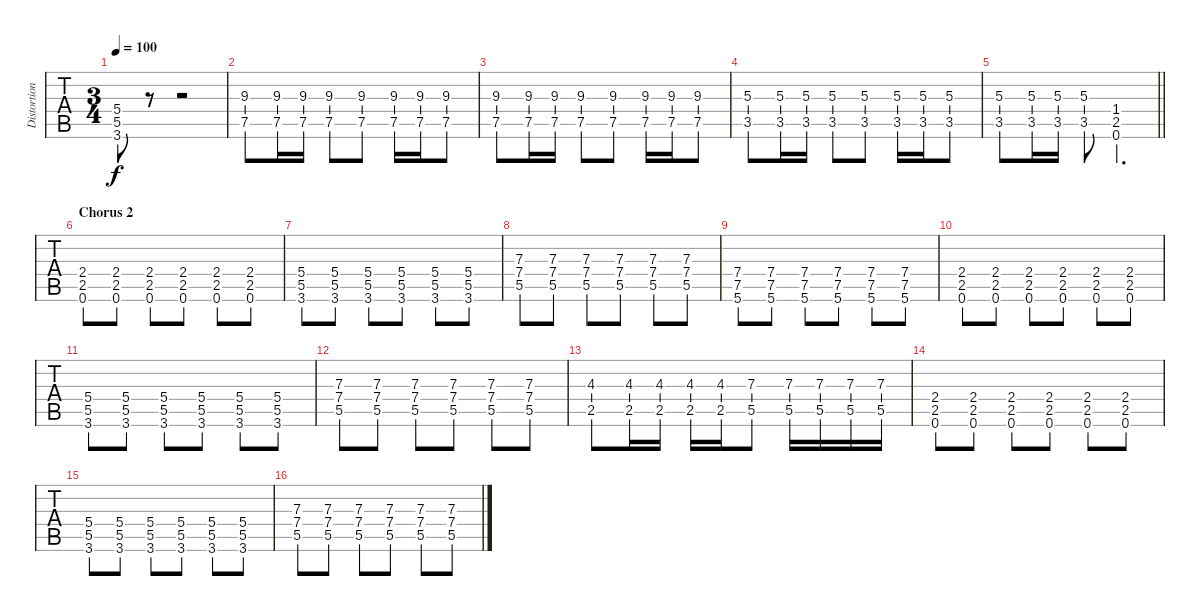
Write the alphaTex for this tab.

\track ("Distortion Guitar-2" "Distortion") {instrument distortionguitar}
\staff {tabs}
\tuning (E4 B3 G3 D3 A2 E2) {hide}
\ts (3 4)
\tempo 100
\clef g2
\ks c
(5.4 5.5 3.6).8{dy f} r.8 r.2 |
(9.3 7.5).8 (9.3 7.5).16 (9.3 7.5).16 (9.3 7.5).8 (9.3 7.5).8 (9.3 7.5).16 (9.3 7.5).16 (9.3 7.5).8 |
(9.3 7.5).8 (9.3 7.5).16 (9.3 7.5).16 (9.3 7.5).8 (9.3 7.5).8 (9.3 7.5).16 (9.3 7.5).16 (9.3 7.5).8 |
(5.3 3.5).8 (5.3 3.5).16 (5.3 3.5).16 (5.3 3.5).8 (5.3 3.5).8 (5.3 3.5).16 (5.3 3.5).16 (5.3 3.5).8 |
\barLineRight lightlight
(5.3 3.5).8 (5.3 3.5).16 (5.3 3.5).16 (5.3 3.5).8 (1.4 2.5 0.6).4{d} |
\section ("" "Chorus 2")
(2.4 2.5 0.6).8 (2.4 2.5 0.6).8 (2.4 2.5 0.6).8 (2.4 2.5 0.6).8 (2.4 2.5 0.6).8 (2.4 2.5 0.6).8 |
(5.4 5.5 3.6).8 (5.4 5.5 3.6).8 (5.4 5.5 3.6).8 (5.4 5.5 3.6).8 (5.4 5.5 3.6).8 (5.4 5.5 3.6).8 |
(7.3 7.4 5.5).8 (7.3 7.4 5.5).8 (7.3 7.4 5.5).8 (7.3 7.4 5.5).8 (7.3 7.4 5.5).8 (7.3 7.4 5.5).8 |
(7.4 7.5 5.6).8 (7.4 7.5 5.6).8 (7.4 7.5 5.6).8 (7.4 7.5 5.6).8 (7.4 7.5 5.6).8 (7.4 7.5 5.6).8 |
(2.4 2.5 0.6).8 (2.4 2.5 0.6).8 (2.4 2.5 0.6).8 (2.4 2.5 0.6).8 (2.4 2.5 0.6).8 (2.4 2.5 0.6).8 |
(5.4 5.5 3.6).8 (5.4 5.5 3.6).8 (5.4 5.5 3.6).8 (5.4 5.5 3.6).8 (5.4 5.5 3.6).8 (5.4 5.5 3.6).8 |
(7.3 7.4 5.5).8 (7.3 7.4 5.5).8 (7.3 7.4 5.5).8 (7.3 7.4 5.5).8 (7.3 7.4 5.5).8 (7.3 7.4 5.5).8 |
(4.3 2.5).8 (4.3 2.5).16 (4.3 2.5).16 (4.3 2.5).16 (4.3 2.5).16 (7.3 5.5).8 (7.3 5.5).16 (7.3 5.5).16 (7.3 5.5).16 (7.3 5.5).16 |
(2.4 2.5 0.6).8 (2.4 2.5 0.6).8 (2.4 2.5 0.6).8 (2.4 2.5 0.6).8 (2.4 2.5 0.6).8 (2.4 2.5 0.6).8 |
(5.4 5.5 3.6).8 (5.4 5.5 3.6).8 (5.4 5.5 3.6).8 (5.4 5.5 3.6).8 (5.4 5.5 3.6).8 (5.4 5.5 3.6).8 |
(7.3 7.4 5.5).8 (7.3 7.4 5.5).8 (7.3 7.4 5.5).8 (7.3 7.4 5.5).8 (7.3 7.4 5.5).8 (7.3 7.4 5.5).8
